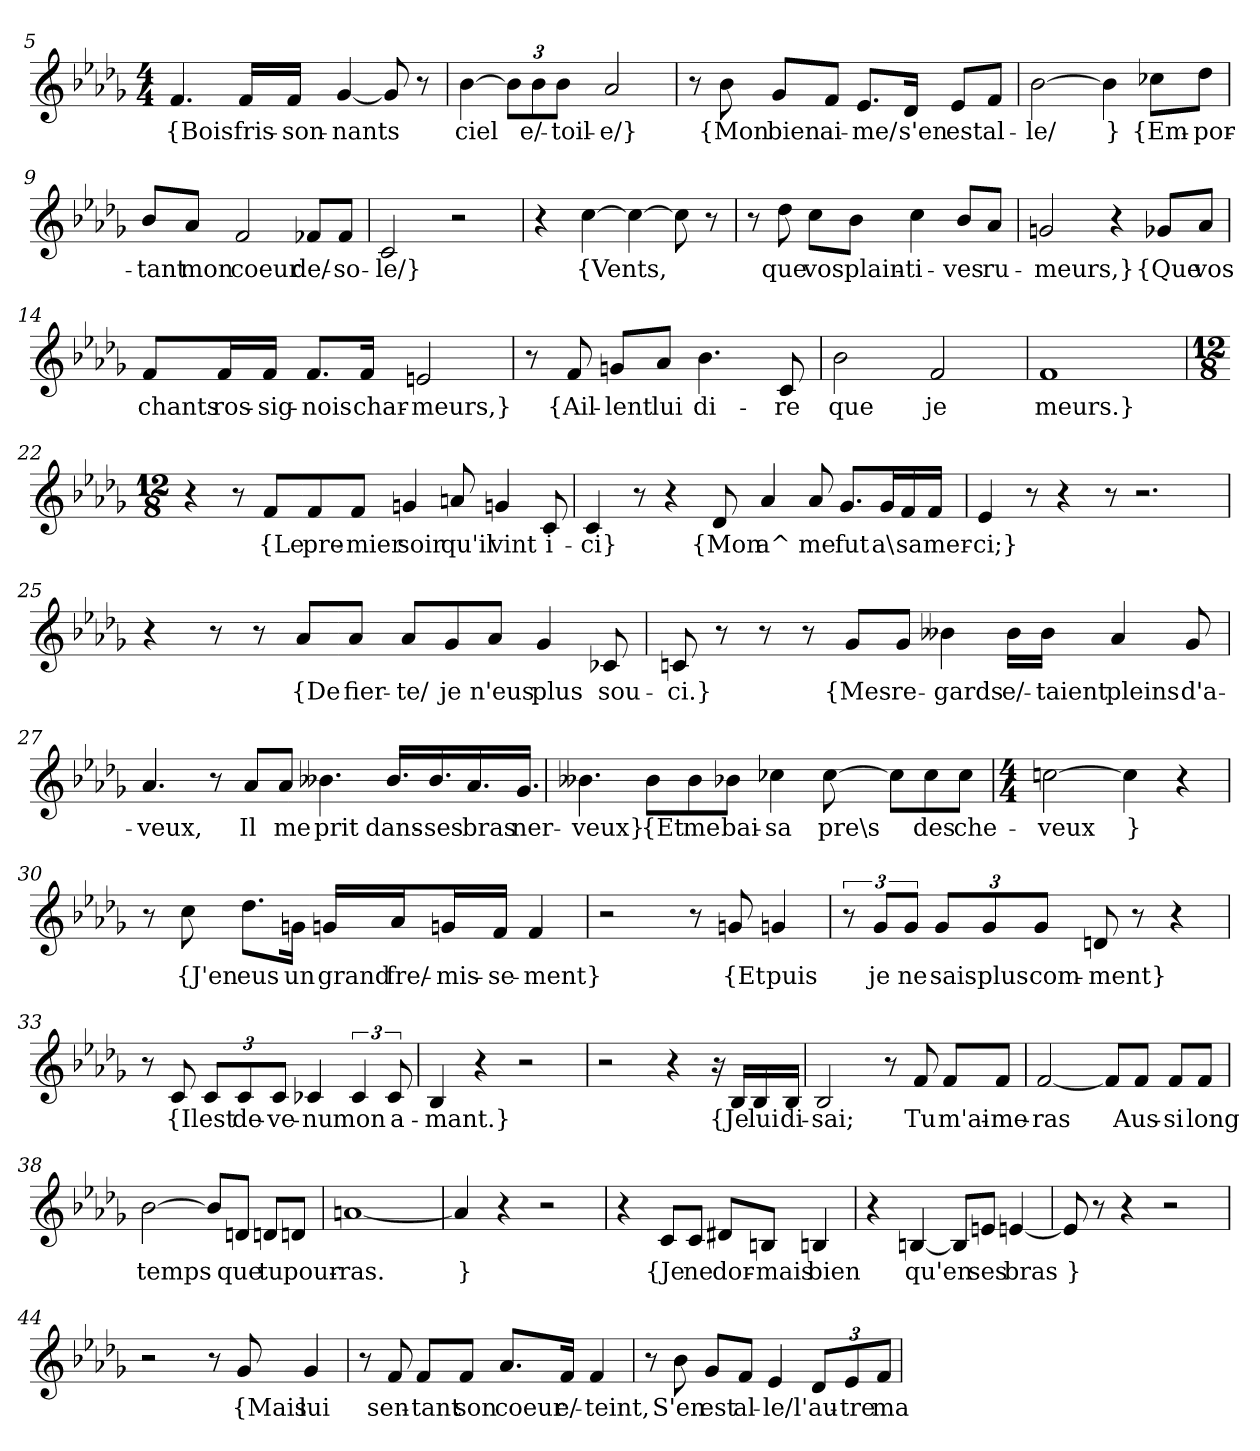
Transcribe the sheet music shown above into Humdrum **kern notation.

**kern	**text
*part1	*part1
*staff1	*staff1
*clefG2	*
*k[b-e-a-d-g-]	*
*M4/4	*
=5	=5
4.f	{Bois
16f/LL	fris-
16f/JJ	-son-
[4g-	-nants
8g-]	.
8r	.
=6	=6
[4b-	ciel
12b-\L]	.
12b-\	e/-
12b-\J	-toil-
2a-	-e/}
=7	=7
8r	.
8b-	{Mon
8g-/L	bien
8f/J	ai-
8.e-/L	-me/
16d-/Jk	s'en
8e-/L	est
8f/J	al-
=8	=8
[2b-	-le/
4b-]	}
8cc-X\L	{Em-
8dd-\J	-por-
=9	=9
8b-/L	-tant
8a-/J	mon
2f	coeur
8f-X/L	de/-
8f-/J	-so-
=10	=10
2c	-le/}
2r	.
=11	=11
4r	.
[4cc	{Vents,
4cc_	.
8cc]	.
8r	.
=12	=12
8r	.
8dd-	que
8cc\L	vos
8b-\J	plain-
4cc	-ti-
8b-/L	-ves
8a-/J	ru-
=13	=13
2gn	-meurs,}
4r	.
8g-X/L	{Que
8a-/J	vos
=14	=14
8f/L	chants
16f/L	ros-
16f/JJ	-sig-
8.f/L	-nois
16f/Jk	char-
2en	-meurs,}
=15	=15
8r	.
8f	{Ail-
8gn/L	-lent
8a-/J	lui
4.b-	di-
8c	-re
=16	=16
2b-	que
2f	je
=17	=17
1f	meurs.}
=22	=22
*M12/8	*
4r	.
8r	.
8f/L	{Le
8f/	pre-
8f/J	-mier
4gn	soir
8an	qu'il
4gn	vint
8c	i-
=23	=23
4c	-ci}
8r	.
4r	.
8d-	{Mon
4a-	a^
8a-	-me
8.g-/L	fut
16g-/L	a\
16f/	sa
16f/JJ	mer-
=24	=24
4e-	-ci;}
8r	.
4r	.
8r	.
2.r	.
=25	=25
4r	.
8r	.
8r	.
8a-/L	{De
8a-/J	fier-
8a-/L	-te/
8g-/	je
8a-/J	n'eus
4g-	plus
8c-X	sou-
=26	=26
8cn	-ci.}
8r	.
8r	.
8r	.
8g-/L	{Mes
8g-/J	re-
4b--X	-gards
16b--\LL	e/-
16b--\JJ	-taient
4a-	pleins
8g-	d'a-
=27	=27
4.a-	-veux,
8r	.
8a-/L	Il
8a-/J	me
4.b--X	prit
16.b--/LL	dans-
16.b--/	-ses
16.a-/	bras
16.g-/JJ	ner-
=28	=28
4.b--X	-veux}
8b--\L	{Et
8b--\	me
8b-X\J	bai-
4cc-X	-sa
[8cc-	pre\s
8cc-\L]	.
8cc-\	des
8cc-\J	che-
=29	=29
*M4/4	*
[2ccn	-veux
4ccn]	}
4r	.
=30	=30
8r	.
8cc	{J'en
8.dd-\L	eus
16gn\Jk	un
16gn/LL	grand
16a-/J	fre/-
16gn/L	-mis-
16f/JJ	-se-
4f	-ment}
=31	=31
2r	.
8r	.
8gn	{Et
4gn	puis
=32	=32
12r	.
12g-/L	je
12g-/J	ne
12g-/L	sais
12g-/	plus
12g-/J	com-
8dn	-ment}
8r	.
4r	.
=33	=33
8r	.
8c	{Il
12c/L	est
12c/	de-
12c/J	-ve-
4c-X	-nu
6c-	mon
12c-	a-
=34	=34
4B-	-mant.}
4r	.
2r	.
=35	=35
2r	.
4r	.
16r	.
16B-/LL	{Je
16B-/	lui
16B-/JJ	di-
=36	=36
2B-	-sai;
8r	.
8f	Tu
8f/L	m'ai-
8f/J	-me-
=37	=37
[2f	-ras
8f/L]	.
8f/J	Aus-
8f/L	-si
8f/J	long
=38	=38
[2b-	temps
8b-/L]	.
8dn/J	que
8dn/L	tu
8dn/J	pour-
=39	=39
[1an	-ras.
=40	=40
4an]	}
4r	.
2r	.
=41	=41
4r	.
8c/L	{Je
8c/J	ne
8d#X/L	dor-
8Bn/J	-mais
4Bn	bien
=42	=42
4r	.
[4Bn	qu'en
8Bn/L]	.
8en/J	ses
[4en	bras
=43	=43
8en]	}
8r	.
4r	.
2r	.
=44	=44
2r	.
8r	.
8g-	{Mais
4g-	lui
=45	=45
8r	.
8f	sen-
8f/L	-tant
8f/J	son
8.a-/L	coeur
16f/Jk	e/-
4f	-teint,
=46	=46
8r	.
8b-	S'en
8g-/L	est
8f/J	al-
4e-	-le/
12d-/L	l'au-
12e-/	-tre
12f/J	ma-
=	=
*-	*-
